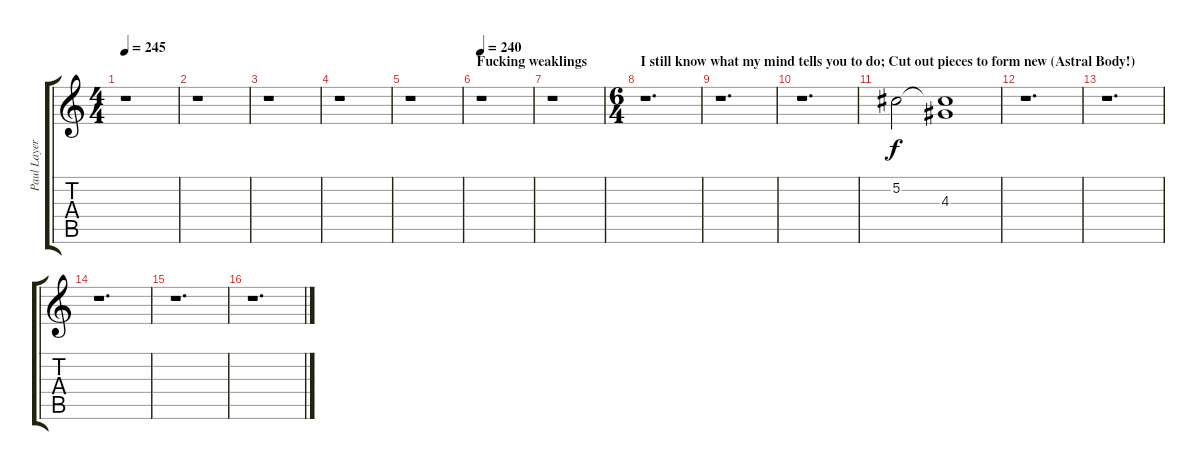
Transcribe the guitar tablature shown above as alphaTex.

\track ("Paul Layer 2" "Paul Layer") {instrument distortionguitar}
\staff {score tabs}
\tuning (Db4 Ab3 E3 B2 Gb2 Db2) {hide}
\ts (4 4)
\tempo 245
\clef g2
\ks c
r.1{dy f} |
r.1 |
r.1 |
r.1 |
r.1 |
\section ("" "Fucking weaklings")
\tempo 240
r.1 |
r.1 |
\ts (6 4)
\section ("" "I still know what my mind tells you to do; Cut out pieces to form new (Astral Body!)")
r.1{d} |
r.1{d} |
r.1{d} |
5.2.2 (5.2{t} 4.3).1 |
r.1{d} |
r.1{d} |
r.1{d} |
r.1{d} |
r.1{d}
